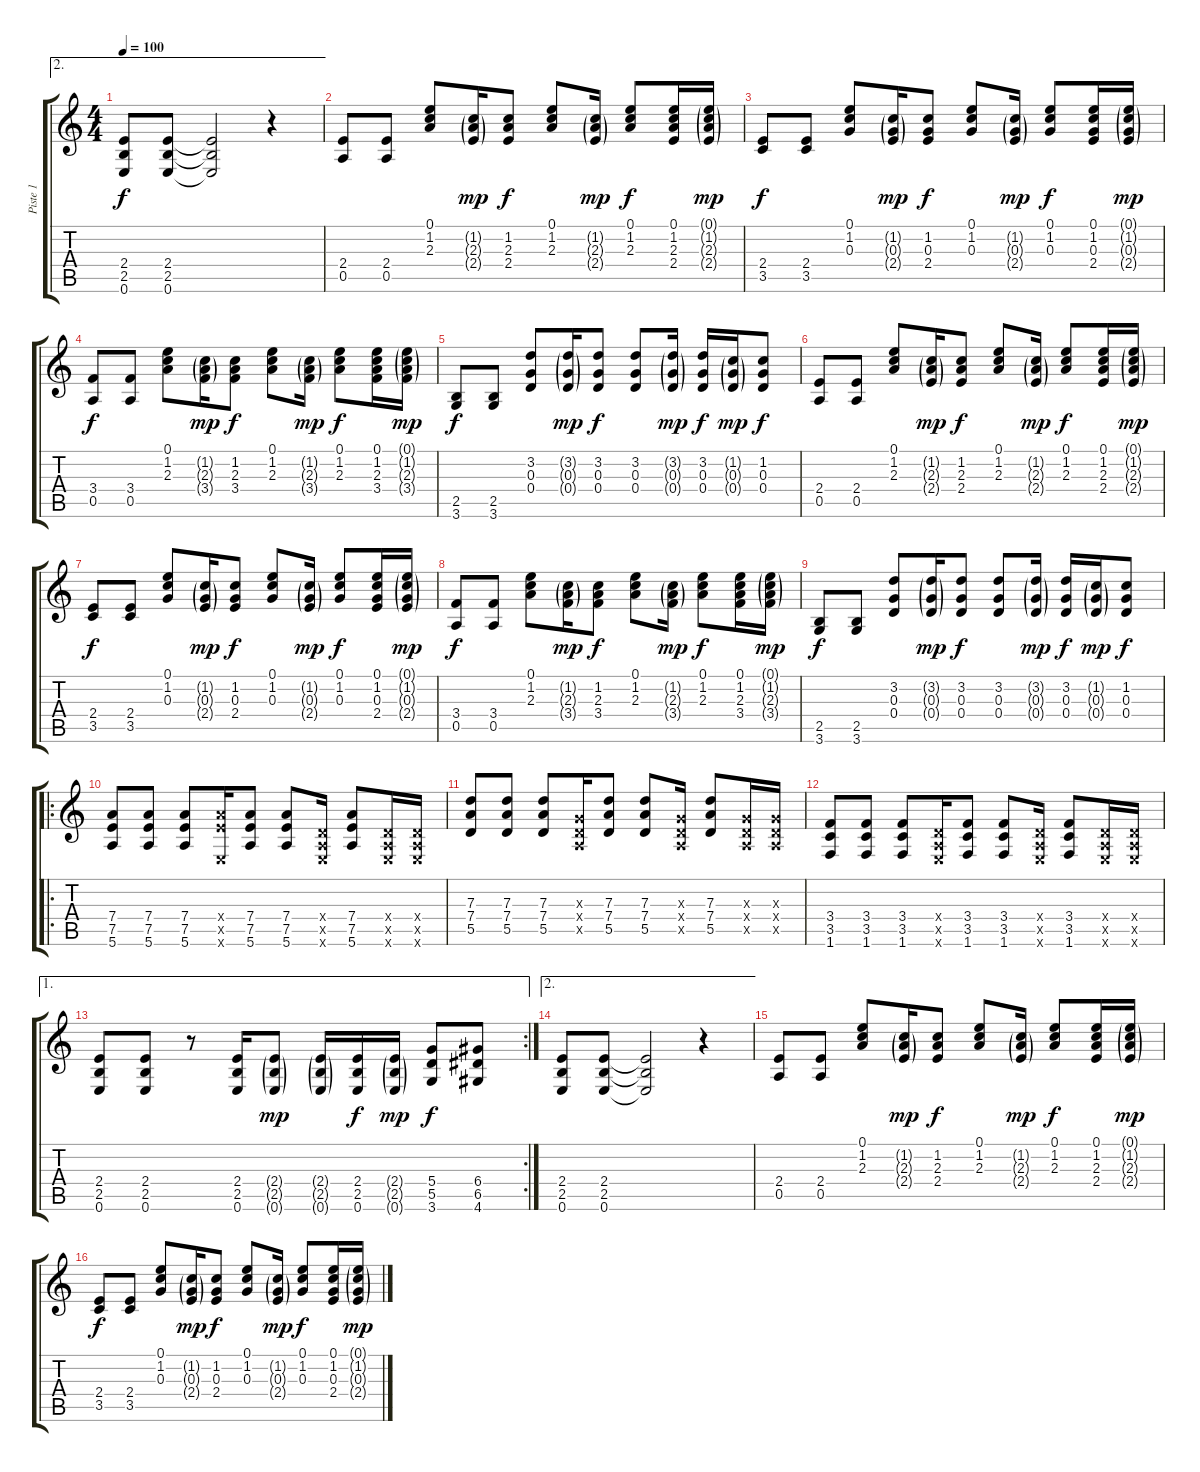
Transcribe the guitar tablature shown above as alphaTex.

\track ("Piste 1" "Piste 1") {instrument acousticguitarsteel}
\staff {score tabs}
\tuning (E4 B3 G3 D3 A2 E2) {hide}
\ae 2
\ts (4 4)
\tempo 100
\clef g2
\ks c
(2.4 2.5 0.6).8{dy f} (2.4 2.5 0.6).8 (2.4{t} 2.5{t} 0.6{t}).2 r.4 |
(2.4 0.5).8 (2.4 0.5).8 (0.1 1.2 2.3).8 (1.2{g} 2.3{g} 2.4{g}).16{dy mp} (1.2 2.3 2.4).8{dy f} (0.1 1.2 2.3).8 (1.2{g} 2.3{g} 2.4{g}).16{dy mp} (0.1 1.2 2.3).8{dy f} (0.1 1.2 2.3 2.4).16 (0.1{g} 1.2{g} 2.3{g} 2.4{g}).16{dy mp} |
(2.4 3.5).8{dy f} (2.4 3.5).8 (0.1 1.2 0.3).8 (1.2{g} 0.3{g} 2.4{g}).16{dy mp} (1.2 0.3 2.4).8{dy f} (0.1 1.2 0.3).8 (1.2{g} 0.3{g} 2.4{g}).16{dy mp} (0.1 1.2 0.3).8{dy f} (0.1 1.2 0.3 2.4).16 (0.1{g} 1.2{g} 0.3{g} 2.4{g}).16{dy mp} |
(3.4 0.5).8{dy f} (3.4 0.5).8 (0.1 1.2 2.3).8 (1.2{g} 2.3{g} 3.4{g}).16{dy mp} (1.2 2.3 3.4).8{dy f} (0.1 1.2 2.3).8 (1.2{g} 2.3{g} 3.4{g}).16{dy mp} (0.1 1.2 2.3).8{dy f} (0.1 1.2 2.3 3.4).16 (0.1{g} 1.2{g} 2.3{g} 3.4{g}).16{dy mp} |
(2.5 3.6).8{dy f} (2.5 3.6).8 (3.2 0.3 0.4).8 (3.2{g} 0.3{g} 0.4{g}).16{dy mp} (3.2 0.3 0.4).8{dy f} (3.2 0.3 0.4).8 (3.2{g} 0.3{g} 0.4{g}).16{dy mp} (3.2 0.3 0.4).16{dy f} (1.2{g} 0.3{g} 0.4{g}).16{dy mp} (1.2 0.3 0.4).8{dy f} |
(2.4 0.5).8 (2.4 0.5).8 (0.1 1.2 2.3).8 (1.2{g} 2.3{g} 2.4{g}).16{dy mp} (1.2 2.3 2.4).8{dy f} (0.1 1.2 2.3).8 (1.2{g} 2.3{g} 2.4{g}).16{dy mp} (0.1 1.2 2.3).8{dy f} (0.1 1.2 2.3 2.4).16 (0.1{g} 1.2{g} 2.3{g} 2.4{g}).16{dy mp} |
(2.4 3.5).8{dy f} (2.4 3.5).8 (0.1 1.2 0.3).8 (1.2{g} 0.3{g} 2.4{g}).16{dy mp} (1.2 0.3 2.4).8{dy f} (0.1 1.2 0.3).8 (1.2{g} 0.3{g} 2.4{g}).16{dy mp} (0.1 1.2 0.3).8{dy f} (0.1 1.2 0.3 2.4).16 (0.1{g} 1.2{g} 0.3{g} 2.4{g}).16{dy mp} |
(3.4 0.5).8{dy f} (3.4 0.5).8 (0.1 1.2 2.3).8 (1.2{g} 2.3{g} 3.4{g}).16{dy mp} (1.2 2.3 3.4).8{dy f} (0.1 1.2 2.3).8 (1.2{g} 2.3{g} 3.4{g}).16{dy mp} (0.1 1.2 2.3).8{dy f} (0.1 1.2 2.3 3.4).16 (0.1{g} 1.2{g} 2.3{g} 3.4{g}).16{dy mp} |
(2.5 3.6).8{dy f} (2.5 3.6).8 (3.2 0.3 0.4).8 (3.2{g} 0.3{g} 0.4{g}).16{dy mp} (3.2 0.3 0.4).8{dy f} (3.2 0.3 0.4).8 (3.2{g} 0.3{g} 0.4{g}).16{dy mp} (3.2 0.3 0.4).16{dy f} (1.2{g} 0.3{g} 0.4{g}).16{dy mp} (1.2 0.3 0.4).8{dy f} |
\ro
(7.4 7.5 5.6).8 (7.4 7.5 5.6).8 (7.4 7.5 5.6).8 (7.4{x} 7.5{x} 0.6{x}).16 (7.4 7.5 5.6).8 (7.4 7.5 5.6).8 (0.4{x} 0.5{x} 0.6{x}).16 (7.4 7.5 5.6).8 (0.4{x} 0.5{x} 0.6{x}).16 (0.4{x} 0.5{x} 0.6{x}).16 |
(7.3 7.4 5.5).8 (7.3 7.4 5.5).8 (7.3 7.4 5.5).8 (0.3{x} 0.4{x} 0.5{x}).16 (7.3 7.4 5.5).8 (7.3 7.4 5.5).8 (0.3{x} 0.4{x} 0.5{x}).16 (7.3 7.4 5.5).8 (0.3{x} 0.4{x} 0.5{x}).16 (0.3{x} 0.4{x} 0.5{x}).16 |
(3.4 3.5 1.6).8 (3.4 3.5 1.6).8 (3.4 3.5 1.6).8 (0.4{x} 0.5{x} 0.6{x}).16 (3.4 3.5 1.6).8 (3.4 3.5 1.6).8 (0.4{x} 0.5{x} 0.6{x}).16 (3.4 3.5 1.6).8 (0.4{x} 0.5{x} 0.6{x}).16 (0.4{x} 0.5{x} 0.6{x}).16 |
\ae 1
\rc 2
(2.4 2.5 0.6).8 (2.4 2.5 0.6).8 r.8 (2.4 2.5 0.6).16 (2.4{g} 2.5{g} 0.6{g}).8{dy mp} (2.4{g} 2.5{g} 0.6{g}).16 (2.4 2.5 0.6).16{dy f} (2.4{g} 2.5{g} 0.6{g}).16{dy mp} (5.4 5.5 3.6).8{dy f} (6.4 6.5 4.6).8 |
\ae 2
(2.4 2.5 0.6).8 (2.4 2.5 0.6).8 (2.4{t} 2.5{t} 0.6{t}).2 r.4 |
(2.4 0.5).8 (2.4 0.5).8 (0.1 1.2 2.3).8 (1.2{g} 2.3{g} 2.4{g}).16{dy mp} (1.2 2.3 2.4).8{dy f} (0.1 1.2 2.3).8 (1.2{g} 2.3{g} 2.4{g}).16{dy mp} (0.1 1.2 2.3).8{dy f} (0.1 1.2 2.3 2.4).16 (0.1{g} 1.2{g} 2.3{g} 2.4{g}).16{dy mp} |
(2.4 3.5).8{dy f} (2.4 3.5).8 (0.1 1.2 0.3).8 (1.2{g} 0.3{g} 2.4{g}).16{dy mp} (1.2 0.3 2.4).8{dy f} (0.1 1.2 0.3).8 (1.2{g} 0.3{g} 2.4{g}).16{dy mp} (0.1 1.2 0.3).8{dy f} (0.1 1.2 0.3 2.4).16 (0.1{g} 1.2{g} 0.3{g} 2.4{g}).16{dy mp}
